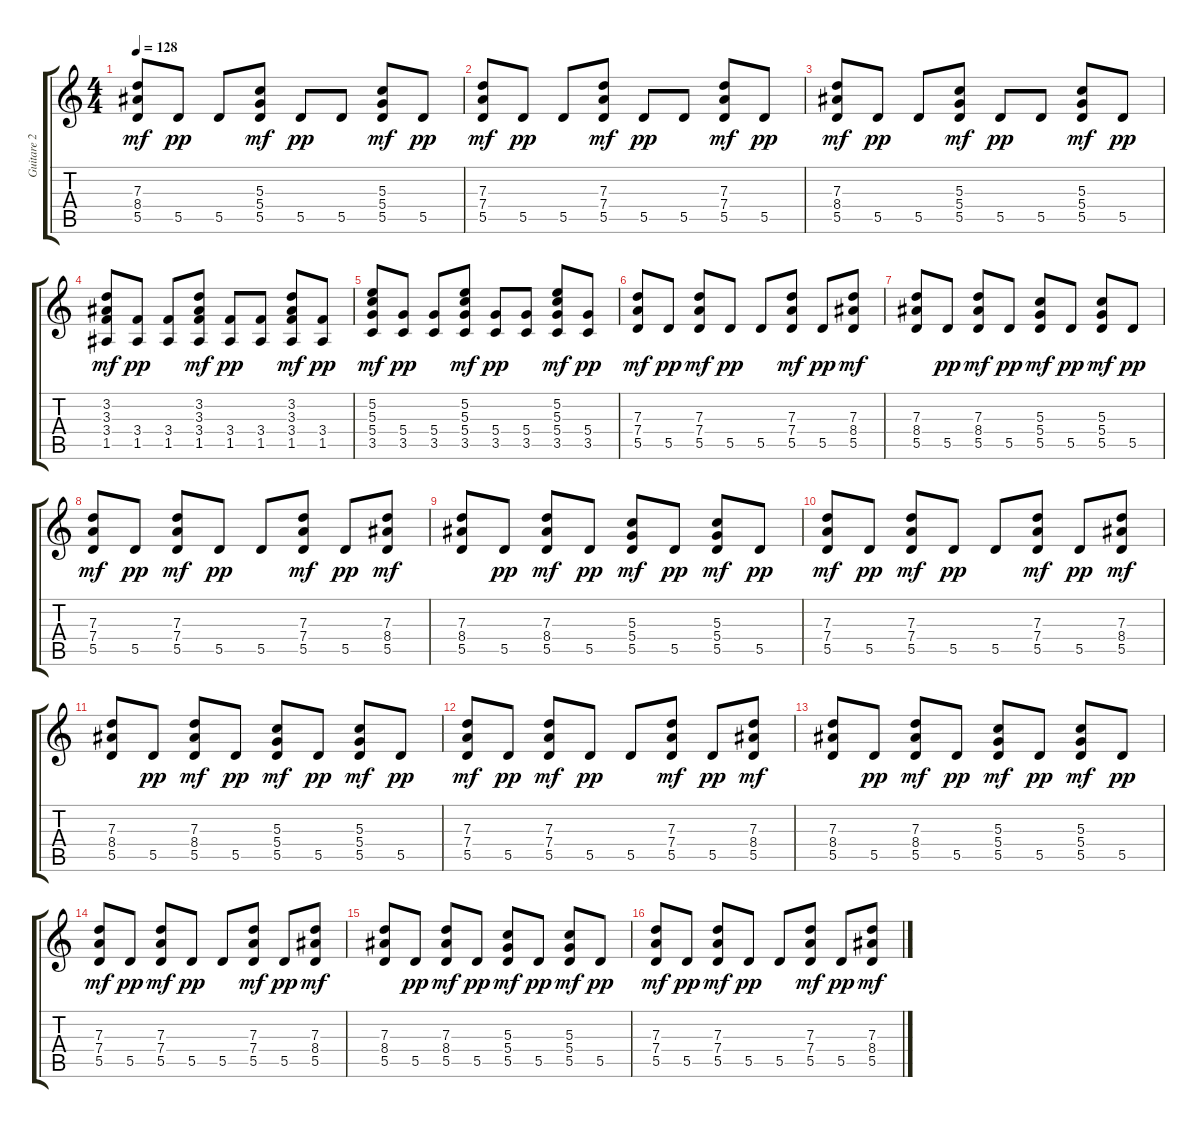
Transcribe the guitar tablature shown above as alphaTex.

\track ("Guitare 2" "Guitare 2") {instrument electricguitarmuted}
\staff {score tabs}
\tuning (E4 B3 G3 D3 A2 E2) {hide}
\ts (4 4)
\tempo 128
\clef g2
\ks c
(7.3 8.4 5.5).8{dy mf} 5.5.8{dy pp} 5.5.8 (5.3 5.4 5.5).8{dy mf} 5.5.8{dy pp} 5.5.8 (5.3 5.4 5.5).8{dy mf} 5.5.8{dy pp} |
(7.3 7.4 5.5).8{dy mf} 5.5.8{dy pp} 5.5.8 (7.3 7.4 5.5).8{dy mf} 5.5.8{dy pp} 5.5.8 (7.3 7.4 5.5).8{dy mf} 5.5.8{dy pp} |
(7.3 8.4 5.5).8{dy mf} 5.5.8{dy pp} 5.5.8 (5.3 5.4 5.5).8{dy mf} 5.5.8{dy pp} 5.5.8 (5.3 5.4 5.5).8{dy mf} 5.5.8{dy pp} |
(3.2 3.3 3.4 1.5).8{dy mf} (3.4 1.5).8{dy pp} (3.4 1.5).8 (3.2 3.3 3.4 1.5).8{dy mf} (3.4 1.5).8{dy pp} (3.4 1.5).8 (3.2 3.3 3.4 1.5).8{dy mf} (3.4 1.5).8{dy pp} |
(5.2 5.3 5.4 3.5).8{dy mf} (5.4 3.5).8{dy pp} (5.4 3.5).8 (5.2 5.3 5.4 3.5).8{dy mf} (5.4 3.5).8{dy pp} (5.4 3.5).8 (5.2 5.3 5.4 3.5).8{dy mf} (5.4 3.5).8{dy pp} |
(7.3 7.4 5.5).8{dy mf} 5.5.8{dy pp} (7.3 7.4 5.5).8{dy mf} 5.5.8{dy pp} 5.5.8 (7.3 7.4 5.5).8{dy mf} 5.5.8{dy pp} (7.3 8.4 5.5).8{dy mf} |
(7.3 8.4 5.5).8 5.5.8{dy pp} (7.3 8.4 5.5).8{dy mf} 5.5.8{dy pp} (5.3 5.4 5.5).8{dy mf} 5.5.8{dy pp} (5.3 5.4 5.5).8{dy mf} 5.5.8{dy pp} |
(7.3 7.4 5.5).8{dy mf} 5.5.8{dy pp} (7.3 7.4 5.5).8{dy mf} 5.5.8{dy pp} 5.5.8 (7.3 7.4 5.5).8{dy mf} 5.5.8{dy pp} (7.3 8.4 5.5).8{dy mf} |
(7.3 8.4 5.5).8 5.5.8{dy pp} (7.3 8.4 5.5).8{dy mf} 5.5.8{dy pp} (5.3 5.4 5.5).8{dy mf} 5.5.8{dy pp} (5.3 5.4 5.5).8{dy mf} 5.5.8{dy pp} |
(7.3 7.4 5.5).8{dy mf} 5.5.8{dy pp} (7.3 7.4 5.5).8{dy mf} 5.5.8{dy pp} 5.5.8 (7.3 7.4 5.5).8{dy mf} 5.5.8{dy pp} (7.3 8.4 5.5).8{dy mf} |
(7.3 8.4 5.5).8 5.5.8{dy pp} (7.3 8.4 5.5).8{dy mf} 5.5.8{dy pp} (5.3 5.4 5.5).8{dy mf} 5.5.8{dy pp} (5.3 5.4 5.5).8{dy mf} 5.5.8{dy pp} |
(7.3 7.4 5.5).8{dy mf} 5.5.8{dy pp} (7.3 7.4 5.5).8{dy mf} 5.5.8{dy pp} 5.5.8 (7.3 7.4 5.5).8{dy mf} 5.5.8{dy pp} (7.3 8.4 5.5).8{dy mf} |
(7.3 8.4 5.5).8 5.5.8{dy pp} (7.3 8.4 5.5).8{dy mf} 5.5.8{dy pp} (5.3 5.4 5.5).8{dy mf} 5.5.8{dy pp} (5.3 5.4 5.5).8{dy mf} 5.5.8{dy pp} |
(7.3 7.4 5.5).8{dy mf} 5.5.8{dy pp} (7.3 7.4 5.5).8{dy mf} 5.5.8{dy pp} 5.5.8 (7.3 7.4 5.5).8{dy mf} 5.5.8{dy pp} (7.3 8.4 5.5).8{dy mf} |
(7.3 8.4 5.5).8 5.5.8{dy pp} (7.3 8.4 5.5).8{dy mf} 5.5.8{dy pp} (5.3 5.4 5.5).8{dy mf} 5.5.8{dy pp} (5.3 5.4 5.5).8{dy mf} 5.5.8{dy pp} |
(7.3 7.4 5.5).8{dy mf} 5.5.8{dy pp} (7.3 7.4 5.5).8{dy mf} 5.5.8{dy pp} 5.5.8 (7.3 7.4 5.5).8{dy mf} 5.5.8{dy pp} (7.3 8.4 5.5).8{dy mf}
